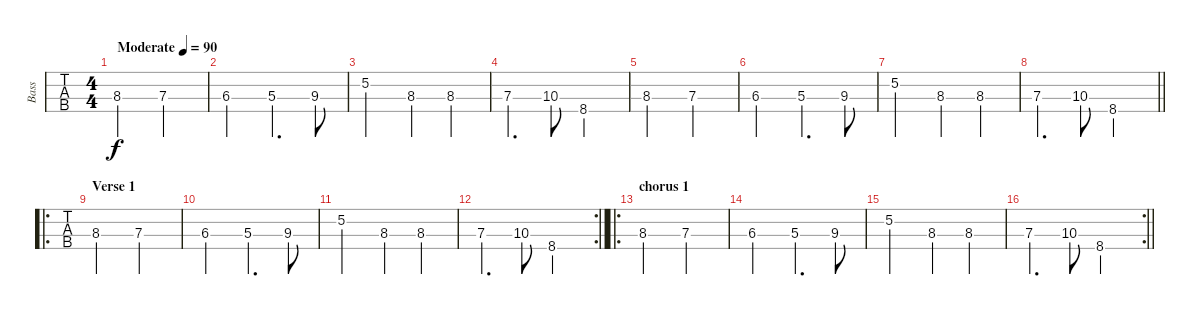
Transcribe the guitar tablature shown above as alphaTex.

\track ("Bass" "Bass") {instrument electricbassfinger}
\staff {tabs}
\tuning (G2 D2 A1 E1) {hide}
\ts (4 4)
\tempo (90 "Moderate")
\clef f4
\ks c
8.3.2{dy f instrument electricbassfinger} 7.3.2 |
6.3.2 5.3.4{d} 9.3.8 |
5.2.2 8.3.4 8.3.4 |
7.3.4{d} 10.3.8 8.4.2 |
8.3.2 7.3.2 |
6.3.2 5.3.4{d} 9.3.8 |
5.2.2 8.3.4 8.3.4 |
\barLineRight lightlight
7.3.4{d} 10.3.8 8.4.2 |
\ro
\section ("" "Verse 1")
8.3.2 7.3.2 |
6.3.2 5.3.4{d} 9.3.8 |
5.2.2 8.3.4 8.3.4 |
\rc 2
\barLineRight lightlight
7.3.4{d} 10.3.8 8.4.2 |
\ro
\section ("" "chorus 1")
8.3.2 7.3.2 |
6.3.2 5.3.4{d} 9.3.8 |
5.2.2 8.3.4 8.3.4 |
\rc 2
\barLineRight lightlight
7.3.4{d} 10.3.8 8.4.2
